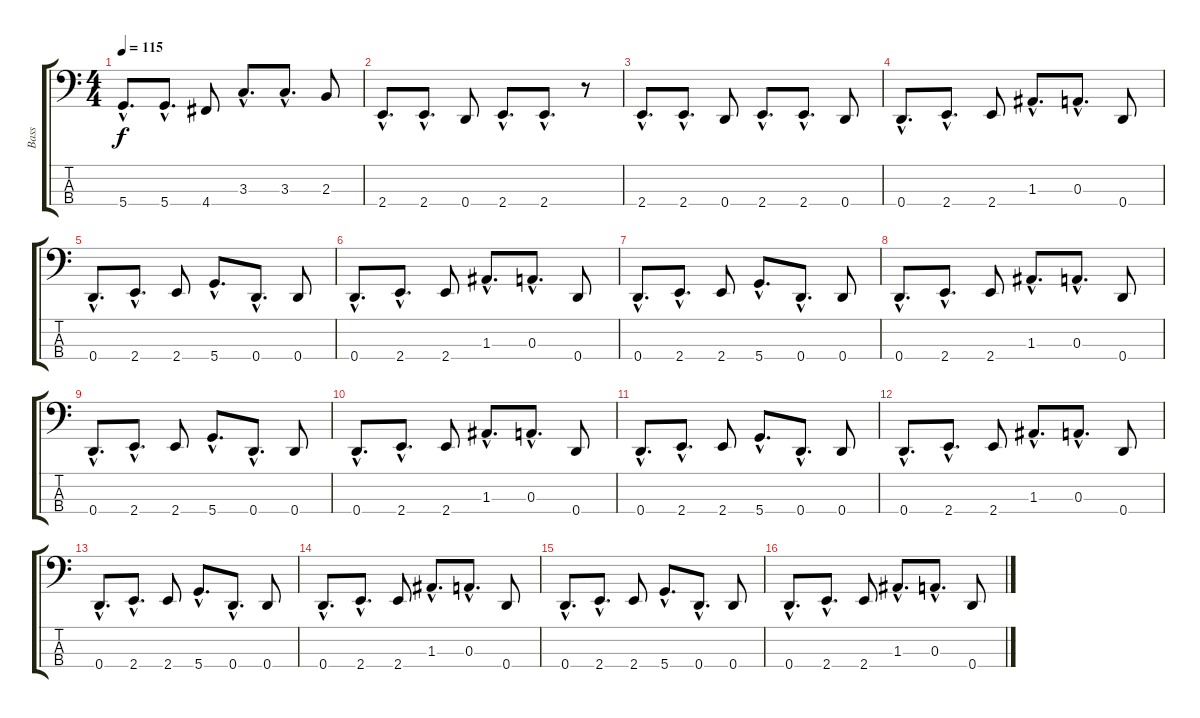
\track ("Bass" "Bass") {instrument electricbassfinger}
\staff {score tabs}
\tuning (G2 D2 A1 D1) {hide}
\ts (4 4)
\tempo 115
\clef f4
\ks c
5.4{hac}.8{d dy f} 5.4{hac}.8{d} 4.4.8 3.3{hac}.8{d} 3.3{hac}.8{d} 2.3.8 |
2.4{hac}.8{d} 2.4{hac}.8{d} 0.4.8 2.4{hac}.8{d} 2.4{hac}.8{d} r.8 |
2.4{hac}.8{d} 2.4{hac}.8{d} 0.4.8 2.4{hac}.8{d} 2.4{hac}.8{d} 0.4.8 |
0.4{hac}.8{d} 2.4{hac}.8{d} 2.4.8 1.3{hac}.8{d} 0.3{hac}.8{d} 0.4.8 |
0.4{hac}.8{d} 2.4{hac}.8{d} 2.4.8 5.4{hac}.8{d} 0.4{hac}.8{d} 0.4.8 |
0.4{hac}.8{d} 2.4{hac}.8{d} 2.4.8 1.3{hac}.8{d} 0.3{hac}.8{d} 0.4.8 |
0.4{hac}.8{d} 2.4{hac}.8{d} 2.4.8 5.4{hac}.8{d} 0.4{hac}.8{d} 0.4.8 |
0.4{hac}.8{d} 2.4{hac}.8{d} 2.4.8 1.3{hac}.8{d} 0.3{hac}.8{d} 0.4.8 |
0.4{hac}.8{d} 2.4{hac}.8{d} 2.4.8 5.4{hac}.8{d} 0.4{hac}.8{d} 0.4.8 |
0.4{hac}.8{d} 2.4{hac}.8{d} 2.4.8 1.3{hac}.8{d} 0.3{hac}.8{d} 0.4.8 |
0.4{hac}.8{d} 2.4{hac}.8{d} 2.4.8 5.4{hac}.8{d} 0.4{hac}.8{d} 0.4.8 |
0.4{hac}.8{d} 2.4{hac}.8{d} 2.4.8 1.3{hac}.8{d} 0.3{hac}.8{d} 0.4.8 |
0.4{hac}.8{d} 2.4{hac}.8{d} 2.4.8 5.4{hac}.8{d} 0.4{hac}.8{d} 0.4.8 |
0.4{hac}.8{d} 2.4{hac}.8{d} 2.4.8 1.3{hac}.8{d} 0.3{hac}.8{d} 0.4.8 |
0.4{hac}.8{d} 2.4{hac}.8{d} 2.4.8 5.4{hac}.8{d} 0.4{hac}.8{d} 0.4.8 |
0.4{hac}.8{d} 2.4{hac}.8{d} 2.4.8 1.3{hac}.8{d} 0.3{hac}.8{d} 0.4.8
